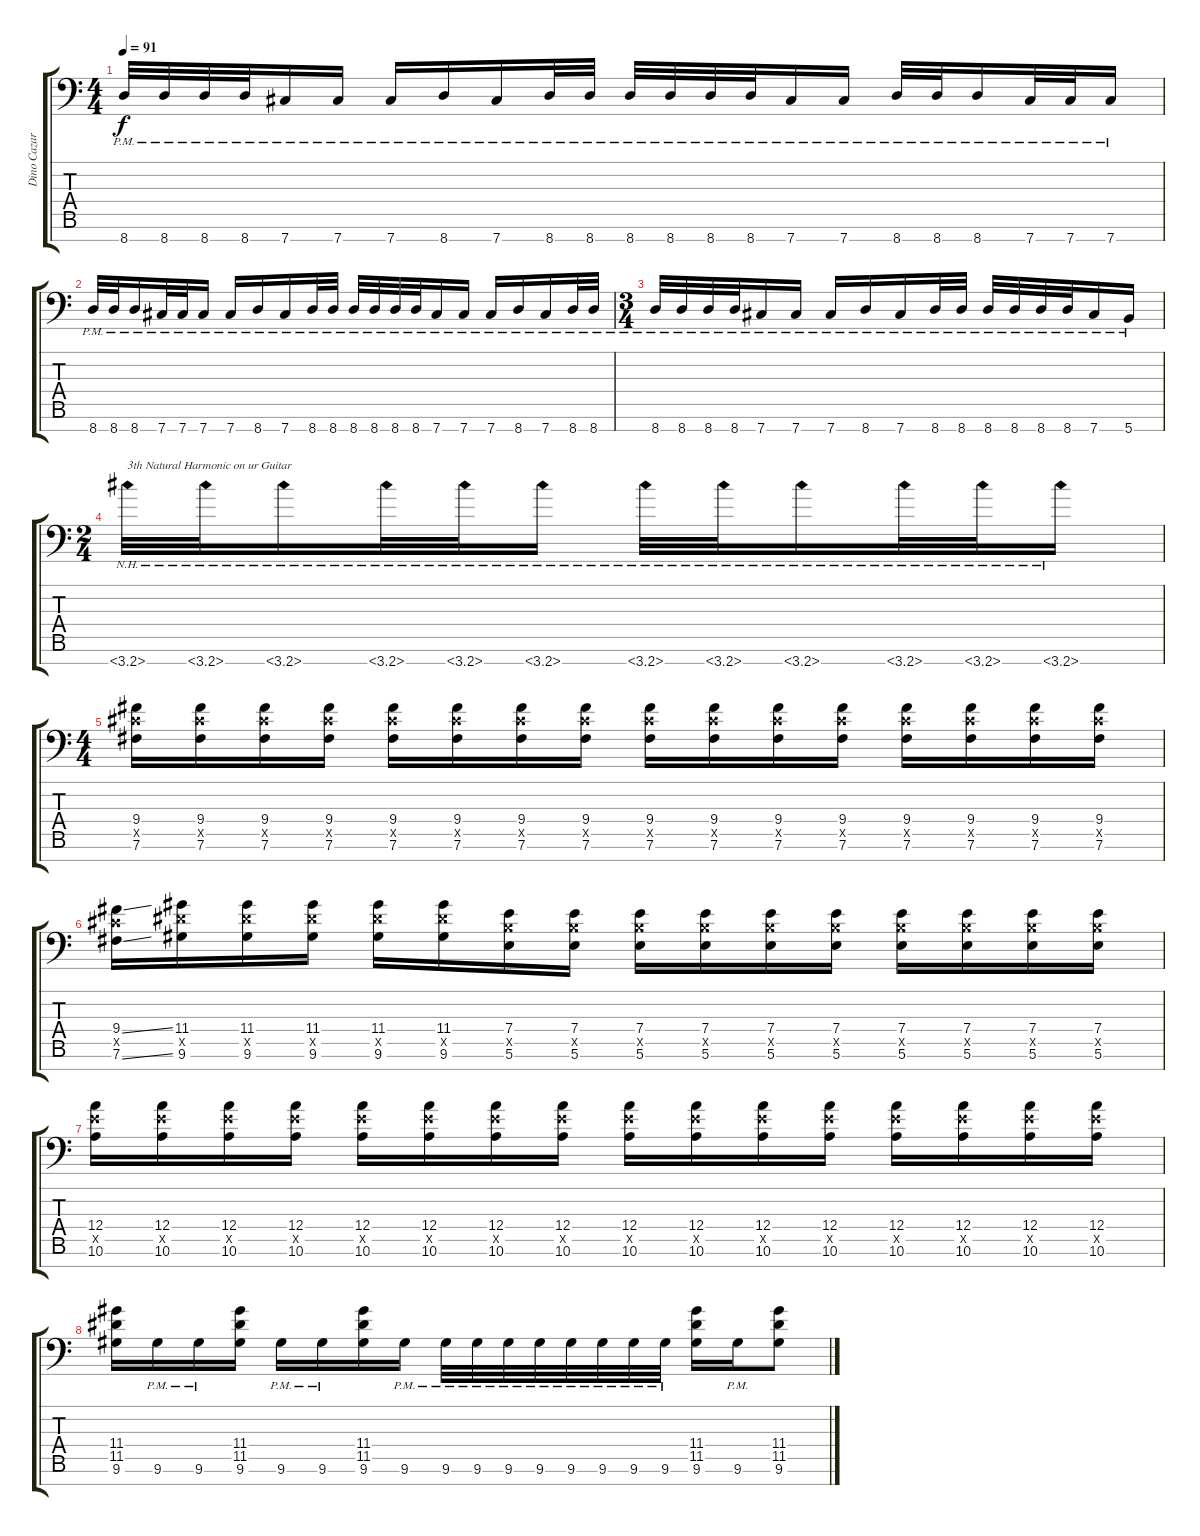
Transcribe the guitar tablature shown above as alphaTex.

\track ("Dino Cazares" "Dino Cazar") {instrument distortionguitar}
\staff {score tabs}
\tuning (B3 G3 D3 A2 E2 B1 Gb1) {hide}
\ts (4 4)
\tempo 91
\clef f4
\ks c
8.7{pm}.32{dy f} 8.7{pm}.32 8.7{pm}.32 8.7{pm}.32 7.7{pm}.16 7.7{pm}.16 7.7{pm}.16 8.7{pm}.16 7.7{pm}.16 8.7{pm}.32 8.7{pm}.32 8.7{pm}.32 8.7{pm}.32 8.7{pm}.32 8.7{pm}.32 7.7{pm}.16 7.7{pm}.16 8.7{pm}.32 8.7{pm}.32 8.7{pm}.16 7.7{pm}.32 7.7{pm}.32 7.7{pm}.16 |
8.7{pm}.32 8.7{pm}.32 8.7{pm}.16 7.7{pm}.32 7.7{pm}.32 7.7{pm}.16 7.7{pm}.16 8.7{pm}.16 7.7{pm}.16 8.7{pm}.32 8.7{pm}.32 8.7{pm}.32 8.7{pm}.32 8.7{pm}.32 8.7{pm}.32 7.7{pm}.16 7.7{pm}.16 7.7{pm}.16 8.7{pm}.16 7.7{pm}.16 8.7{pm}.32 8.7{pm}.32 |
\ts (3 4)
8.7{pm}.32 8.7{pm}.32 8.7{pm}.32 8.7{pm}.32 7.7{pm}.16 7.7{pm}.16 7.7{pm}.16 8.7{pm}.16 7.7{pm}.16 8.7{pm}.32 8.7{pm}.32 8.7{pm}.32 8.7{pm}.32 8.7{pm}.32 8.7{pm}.32 7.7{pm}.16 5.7{pm}.16 |
\ts (2 4)
3.7{nh}.32{txt "3th Natural Harmonic on ur Guitar"} 3.7{nh}.32 3.7{nh}.16 3.7{nh}.32 3.7{nh}.32 3.7{nh}.16 3.7{nh}.32 3.7{nh}.32 3.7{nh}.16 3.7{nh}.32 3.7{nh}.32 3.7{nh}.16 |
\ts (4 4)
(9.4 9.5{x} 7.6).16 (9.4 9.5{x} 7.6).16 (9.4 9.5{x} 7.6).16 (9.4 9.5{x} 7.6).16 (9.4 9.5{x} 7.6).16 (9.4 9.5{x} 7.6).16 (9.4 9.5{x} 7.6).16 (9.4 9.5{x} 7.6).16 (9.4 9.5{x} 7.6).16 (9.4 9.5{x} 7.6).16 (9.4 9.5{x} 7.6).16 (9.4 9.5{x} 7.6).16 (9.4 9.5{x} 7.6).16 (9.4 9.5{x} 7.6).16 (9.4 9.5{x} 7.6).16 (9.4 9.5{x} 7.6).16 |
(9.4{ss} 9.5{x} 7.6{ss}).16 (11.4 11.5{x} 9.6).16 (11.4 11.5{x} 9.6).16 (11.4 11.5{x} 9.6).16 (11.4 11.5{x} 9.6).16 (11.4 11.5{x} 9.6).16 (7.4 7.5{x} 5.6).16 (7.4 7.5{x} 5.6).16 (7.4 7.5{x} 5.6).16 (7.4 7.5{x} 5.6).16 (7.4 7.5{x} 5.6).16 (7.4 7.5{x} 5.6).16 (7.4 7.5{x} 5.6).16 (7.4 7.5{x} 5.6).16 (7.4 7.5{x} 5.6).16 (7.4 7.5{x} 5.6).16 |
(12.4 12.5{x} 10.6).16 (12.4 12.5{x} 10.6).16 (12.4 12.5{x} 10.6).16 (12.4 12.5{x} 10.6).16 (12.4 12.5{x} 10.6).16 (12.4 12.5{x} 10.6).16 (12.4 12.5{x} 10.6).16 (12.4 12.5{x} 10.6).16 (12.4 12.5{x} 10.6).16 (12.4 12.5{x} 10.6).16 (12.4 12.5{x} 10.6).16 (12.4 12.5{x} 10.6).16 (12.4 12.5{x} 10.6).16 (12.4 12.5{x} 10.6).16 (12.4 12.5{x} 10.6).16 (12.4 12.5{x} 10.6).16 |
(11.4 11.5 9.6).16 9.6{pm}.16 9.6{pm}.16 (11.4 11.5 9.6).16 9.6{pm}.16 9.6{pm}.16 (11.4 11.5 9.6).16 9.6{pm}.16 9.6{pm}.32 9.6{pm}.32 9.6{pm}.32 9.6{pm}.32 9.6{pm}.32 9.6{pm}.32 9.6{pm}.32 9.6{pm}.32 (11.4 11.5 9.6).16 9.6{pm}.16 (11.4 11.5 9.6).8
